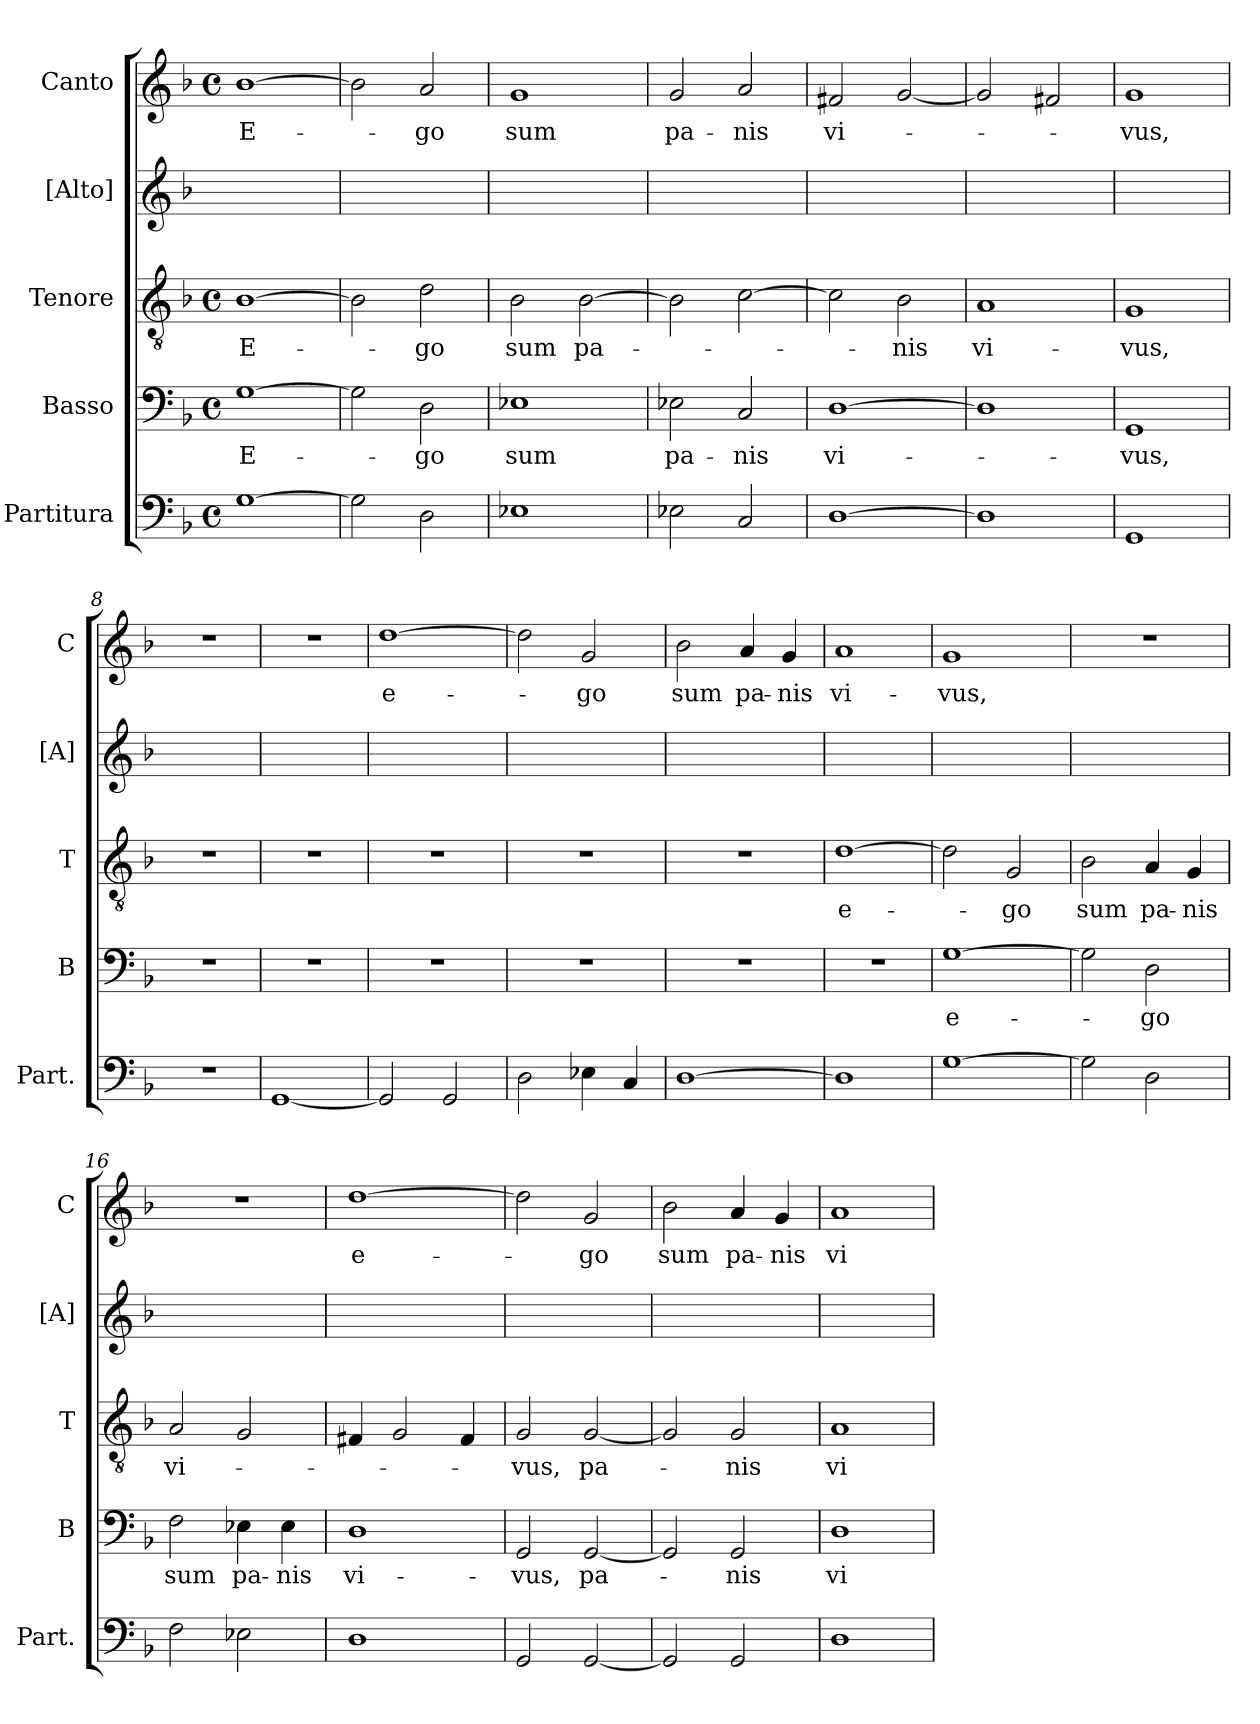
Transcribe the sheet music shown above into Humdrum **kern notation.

**kern	**kern	**text	**kern	**text	**kern	**kern	**text
*part5	*part4	*part4	*part3	*part3	*part2	*part1	*part1
*staff5	*staff4	*staff4	*staff3	*staff3	*staff2	*staff1	*staff1
*I"Partitura	*I"Basso	*	*I"Tenore	*	*I"[Alto]	*I"Canto	*
*I'Part.	*I'B	*	*I'T	*	*I'[A]	*I'C	*
*clefF4	*clefF4	*	*clefGv2	*	*clefG2	*clefG2	*
*k[b-]	*k[b-]	*	*k[b-]	*	*k[b-]	*k[b-]	*
*F:	*F:	*	*F:	*	*F:	*F:	*
*M4/4	*M4/4	*	*M4/4	*	*	*M4/4	*
*met(c)	*met(c)	*	*met(c)	*	*	*met(c)	*
=1	=1	=1	=1	=1	=1	=1	=1
!	!	!LO:LY:b	!	!LO:LY:b	!	!	!LO:LY:b
[1G	[1G	E-	[1B-	E-	1ryy	[1b-	E-
=2	=2	=2	=2	=2	=2	=2	=2
2G\]	2G\]	.	2B-\]	.	1ryy	2b-\]	.
!	!	!LO:LY:b	!	!LO:LY:b	!	!	!LO:LY:b
2D\	2D\	-go	2d\	-go	.	2a/	-go
=3	=3	=3	=3	=3	=3	=3	=3
!	!	!LO:LY:b	!	!LO:LY:b	!	!	!LO:LY:b
1E-X	1E-X	sum	2B-\	sum	1ryy	1g	sum
!	!	!	!	!LO:LY:b	!	!	!
.	.	.	[2B-\	pa-	.	.	.
=4	=4	=4	=4	=4	=4	=4	=4
!	!	!LO:LY:b	!	!	!	!	!LO:LY:b
2E-X\	2E-X\	pa-	2B-\]	.	1ryy	2g/	pa-
!	!	!LO:LY:b	!	!	!	!	!LO:LY:b
2C/	2C/	-nis	[2c\	.	.	2a/	-nis
=5	=5	=5	=5	=5	=5	=5	=5
!	!	!LO:LY:b	!	!	!	!	!LO:LY:b
[1D	[1D	vi-	2c\]	.	1ryy	2f#X/	vi-
!	!	!	!	!LO:LY:b	!	!	!
.	.	.	2B-\	-nis	.	[2g/	.
=6	=6	=6	=6	=6	=6	=6	=6
!	!	!	!	!LO:LY:b	!	!	!
1D]	1D]	.	1A	vi-	1ryy	2g/]	.
.	.	.	.	.	.	2f#X/	.
=7	=7	=7	=7	=7	=7	=7	=7
!	!	!LO:LY:b	!	!LO:LY:b	!	!	!LO:LY:b
1GG	1GG	-vus,	1G	-vus,	1ryy	1g	-vus,
=8	=8	=8	=8	=8	=8	=8	=8
1r	1r	.	1r	.	1ryy	1r	.
=9	=9	=9	=9	=9	=9	=9	=9
[1GG	1r	.	1r	.	1ryy	1r	.
=10	=10	=10	=10	=10	=10	=10	=10
!	!	!	!	!	!	!	!LO:LY:b
2GG/]	1r	.	1r	.	1ryy	[1dd	e-
2GG/	.	.	.	.	.	.	.
=11	=11	=11	=11	=11	=11	=11	=11
2D\	1r	.	1r	.	1ryy	2dd\]	.
!	!	!	!	!	!	!	!LO:LY:b
4E-X\	.	.	.	.	.	2g/	-go
4C/	.	.	.	.	.	.	.
=12	=12	=12	=12	=12	=12	=12	=12
!	!	!	!	!	!	!	!LO:LY:b
[1D	1r	.	1r	.	1ryy	2b-\	sum
!	!	!	!	!	!	!	!LO:LY:b
.	.	.	.	.	.	4a/	pa-
!	!	!	!	!	!	!	!LO:LY:b
.	.	.	.	.	.	4g/	-nis
=13	=13	=13	=13	=13	=13	=13	=13
!	!	!	!	!LO:LY:b	!	!	!LO:LY:b
1D]	1r	.	[1d	e-	1ryy	1a	vi-
=14	=14	=14	=14	=14	=14	=14	=14
!	!	!LO:LY:b	!	!	!	!	!LO:LY:b
[1G	[1G	e-	2d\]	.	1ryy	1g	-vus,
!	!	!	!	!LO:LY:b	!	!	!
.	.	.	2G/	-go	.	.	.
=15	=15	=15	=15	=15	=15	=15	=15
!	!	!	!	!LO:LY:b	!	!	!
2G\]	2G\]	.	2B-\	sum	1ryy	1r	.
!	!	!LO:LY:b	!	!LO:LY:b	!	!	!
2D\	2D\	-go	4A/	pa-	.	.	.
!	!	!	!	!LO:LY:b	!	!	!
.	.	.	4G/	-nis	.	.	.
=16	=16	=16	=16	=16	=16	=16	=16
!	!	!LO:LY:b	!	!LO:LY:b	!	!	!
2F\	2F\	sum	2A/	vi-	1ryy	1r	.
!	!	!LO:LY:b	!	!	!	!	!
2E-X\	4E-X\	pa-	2G/	.	.	.	.
!	!	!LO:LY:b	!	!	!	!	!
.	4E-\	-nis	.	.	.	.	.
=17	=17	=17	=17	=17	=17	=17	=17
!	!	!LO:LY:b	!	!	!	!	!LO:LY:b
1D	1D	vi-	4F#X/	.	1ryy	[1dd	e-
.	.	.	2G/	.	.	.	.
.	.	.	4F#/	.	.	.	.
=18	=18	=18	=18	=18	=18	=18	=18
!	!	!LO:LY:b	!	!LO:LY:b	!	!	!
2GG/	2GG/	-vus,	2G/	-vus,	1ryy	2dd\]	.
!	!	!LO:LY:b	!	!LO:LY:b	!	!	!LO:LY:b
[2GG/	[2GG/	pa-	[2G/	pa-	.	2g/	-go
=19	=19	=19	=19	=19	=19	=19	=19
!	!	!	!	!	!	!	!LO:LY:b
2GG/]	2GG/]	.	2G/]	.	1ryy	2b-\	sum
!	!	!LO:LY:b	!	!LO:LY:b	!	!	!LO:LY:b
2GG/	2GG/	-nis	2G/	-nis	.	4a/	pa-
!	!	!	!	!	!	!	!LO:LY:b
.	.	.	.	.	.	4g/	-nis
=20	=20	=20	=20	=20	=20	=20	=20
!	!	!LO:LY:b	!	!LO:LY:b	!	!	!LO:LY:b
1D	1D	vi-	1A	vi-	1ryy	1a	vi-
=	=	=	=	=	=	=	=
*-	*-	*-	*-	*-	*-	*-	*-
